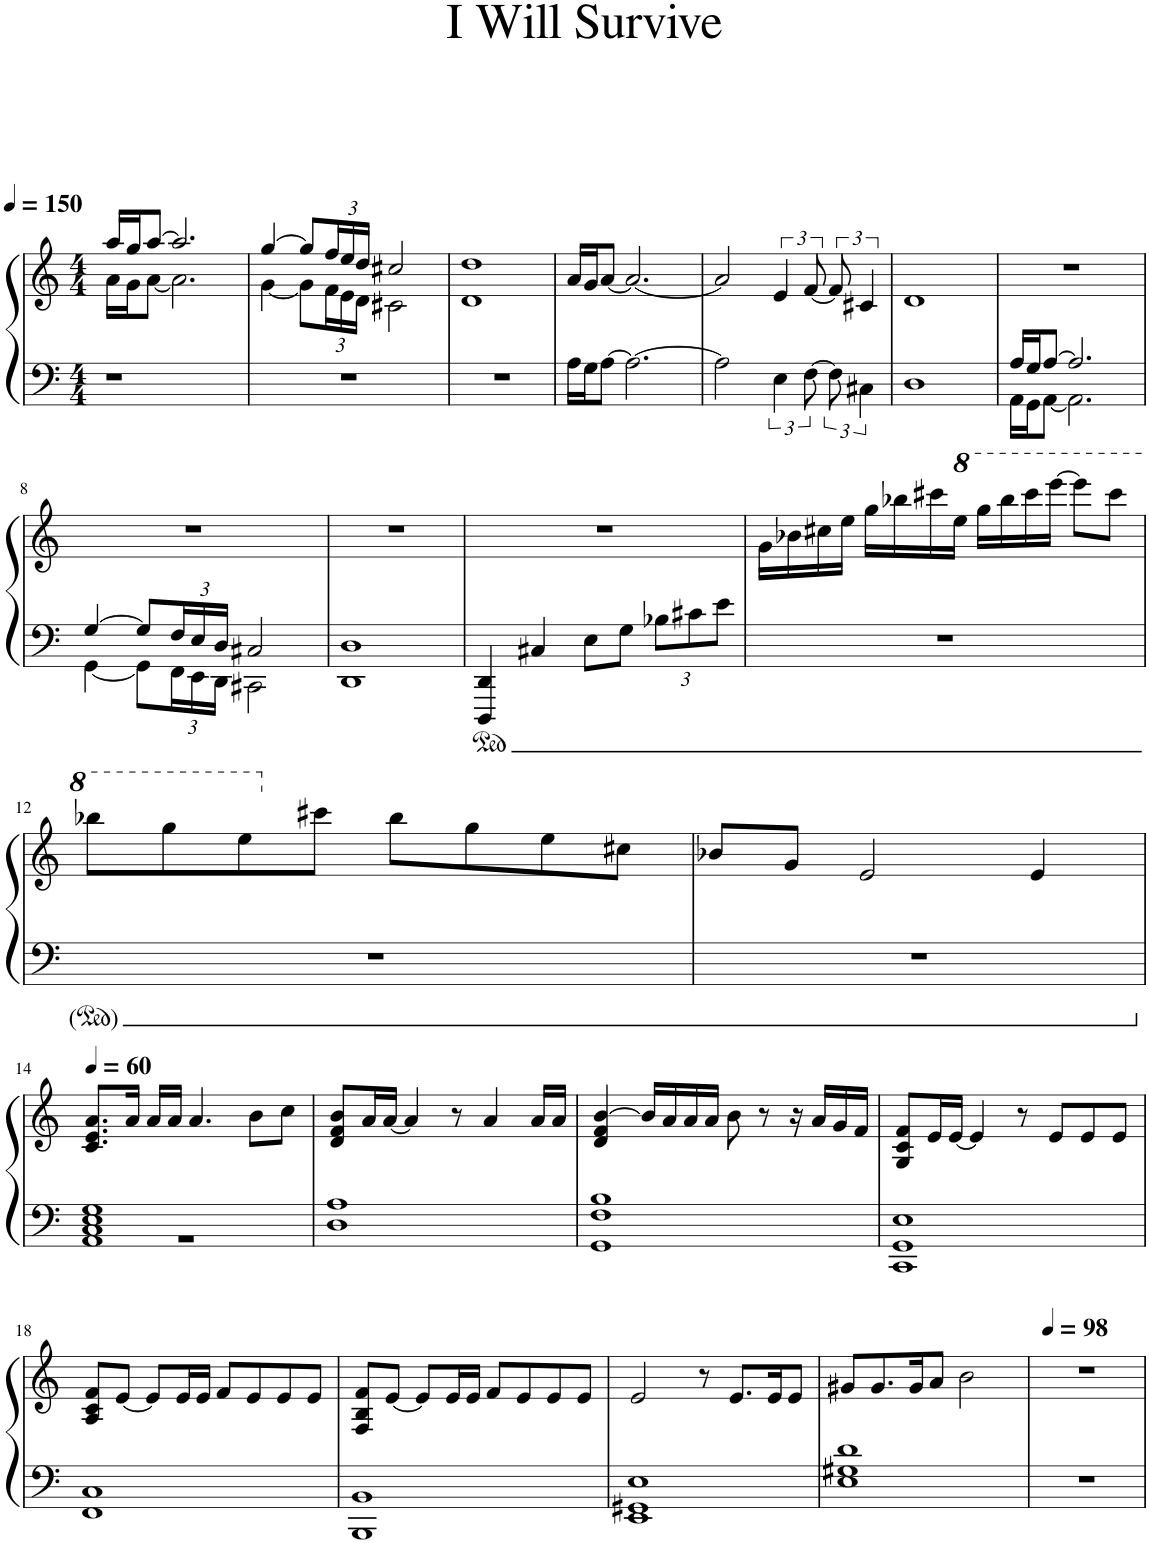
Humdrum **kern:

**kern	**kern
*part1	*part1
*staff2	*staff1
*I"Piano	*
*I'Pno	*
*clefF4	*clefG2
*k[]	*k[]
*M4/4	*M4/4
*MM150	*MM150
=1	=1
*	*^
1r	16aa/LL	16a\LL
.	16gg/J	16g\J
.	[8aa/J	[8a\J
.	2.aa/]	2.a\]
=2	=2	=2
1r	[4gg/	[4g\
.	8gg/L]	8g\L]
*	*Xbrackettup	*
.	24ff/L	24f\L
.	24ee/	24e\
.	24dd/JJ	24d\JJ
.	2cc#X/	2c#X\
=3	=3	=3
1r	1dd	1d
*	*v	*v
=4	=4
16A\LL	16a/LL
16G\J	16g/J
[8A\J	[8a/J
2.A\_	2.a/_
=5	=5
2A\]	2a/]
*	*brackettup
6E\	6e/
[12F\	[12f/
12F\]	12f/]
6C#X\	6c#X/
=6	=6
1D	1d
=7	=7
*^	*
16A/LL	16AA\LL	1r
16G/J	16GG\J	.
[8A/J	[8AA\J	.
2.A/]	2.AA\]	.
!!LO:LB:g=z
=8	=8	=8
[4G/	[4GG\	1r
8G/L]	8GG\L]	.
*Xbrackettup	*	*
24F/L	24FF\L	.
24E/	24EE\	.
24D/JJ	24DD\JJ	.
2C#X/	2CC#X\	.
*v	*v	*
=9	=9
1DD 1D	1r
=10	=10
4DDD/ 4DD/	1r
4C#X/	.
8E\L	.
8G\J	.
12B-X\L	.
12c#X\	.
12e\J	.
=11	=11
1r	16g\LL
.	16b-X\
.	16cc#X\
.	16ee\JJ
.	16gg\LL
.	16bb-X\
.	16ccc#X\
*	*8va
.	16eee\JJ
.	16ggg\LL
.	16bbb-\
.	16cccc#\
.	[16eeee\JJ
.	8eeee\L]
.	8cccc#\J
!!LO:LB:g=z
=12	=12
1r	8bbb-X\L
.	8ggg\
.	8eee\
*	*X8va
.	8ccc#X\J
.	8bb-\L
.	8gg\
.	8ee\
.	8cc#X\J
=13	=13
1r	8b-X/L
.	8g/J
.	2e/
.	4e/
!!LO:LB:g=z
=14	=14
*	*MM60
*^	*
1AA 1C 1E 1G	1r	8.c/ 8.e/ 8.a/L
.	.	16a/Jk
.	.	16a/LL
.	.	16a/JJ
.	.	4.a/
.	.	8b\L
.	.	8cc\J
*v	*v	*
=15	=15
1D 1A	8d/ 8f/ 8b/L
.	16a/L
.	[16a/JJ
.	4a/]
.	8r
.	4a/
.	16a/LL
.	16a/JJ
=16	=16
1GG 1F 1B	4d/ 4f/ [4b/
.	16b/LL]
.	16a/
.	16a/
.	16a/JJ
.	8b\
.	8r
.	16r
.	16a/LL
.	16g/
.	16f/JJ
=17	=17
1CC 1GG 1E	8G/ 8c/ 8f/L
.	16e/L
.	[16e/JJ
.	4e/]
.	8r
.	8e/L
.	8e/
.	8e/J
!!LO:LB:g=z
=18	=18
1FF 1C	8A/ 8c/ 8f/L
.	[8e/J
.	8e/L]
.	16e/L
.	16e/JJ
.	8f/L
.	8e/
.	8e/
.	8e/J
=19	=19
1BBB 1BB	8F/ 8B/ 8f/L
.	[8e/J
.	8e/L]
.	16e/L
.	16e/JJ
.	8f/L
.	8e/
.	8e/
.	8e/J
=20	=20
1EE 1GG#X 1E	2e/
.	8r
.	8.e/L
.	16e/K
.	8e/J
=21	=21
1E 1G#X 1d	8g#X/L
.	8.g#/
.	16g#/K
.	8a/J
.	2b\
=22	=22
*	*MM98
1r	1r
=	=
*-	*-
